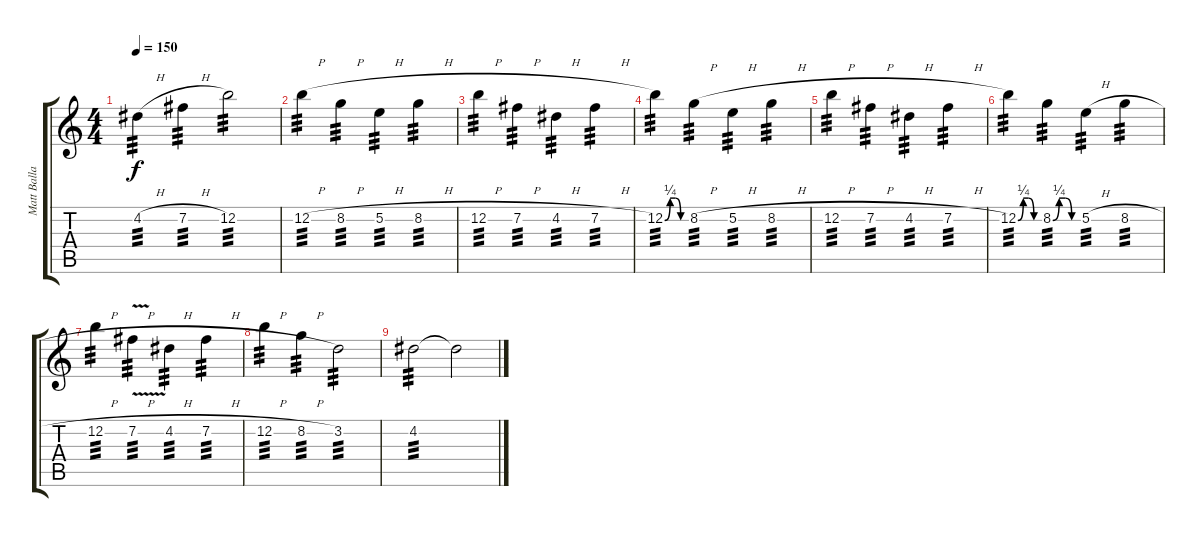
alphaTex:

\track ("Matt Ballamy" "Matt Balla") {instrument overdrivenguitar}
\staff {score tabs}
\tuning (E4 B3 G3 D3 A2 D2) {hide}
\ts (4 4)
\tempo 150
\clef g2
\ks c
4.2{h}.4{tp 3 dy f} 7.2{h}.4{tp 3} 12.2.2{tp 3} |
12.2{h}.4{tp 3} 8.2{h}.4{tp 3} 5.2{h}.4{tp 3} 8.2{h}.4{tp 3} |
12.2{h}.4{tp 3} 7.2{h}.4{tp 3} 4.2{h}.4{tp 3} 7.2{h}.4{tp 3} |
12.2{be (custom 0 0 15 1 30 1 45 0 60 0)}.4{tp 3} 8.2{h}.4{tp 3} 5.2{h}.4{tp 3} 8.2{h}.4{tp 3} |
12.2{h}.4{tp 3} 7.2{h}.4{tp 3} 4.2{h}.4{tp 3} 7.2{h}.4{tp 3} |
12.2{be (custom 0 0 15 1 30 1 45 0 60 0)}.4{tp 3} 8.2{be (custom 0 0 15 1 30 1 45 0 60 0)}.4{tp 3} 5.2{h}.4{tp 3} 8.2{h}.4{tp 3} |
12.2{h}.4{tp 3} 7.2{v h}.4{tp 3} 4.2{h}.4{tp 3} 7.2{h}.4{tp 3} |
12.2{h}.4{tp 3} 8.2{h}.4{tp 3} 3.2.2{tp 3} |
4.2.2{tp 3} 4.2{t}.2
